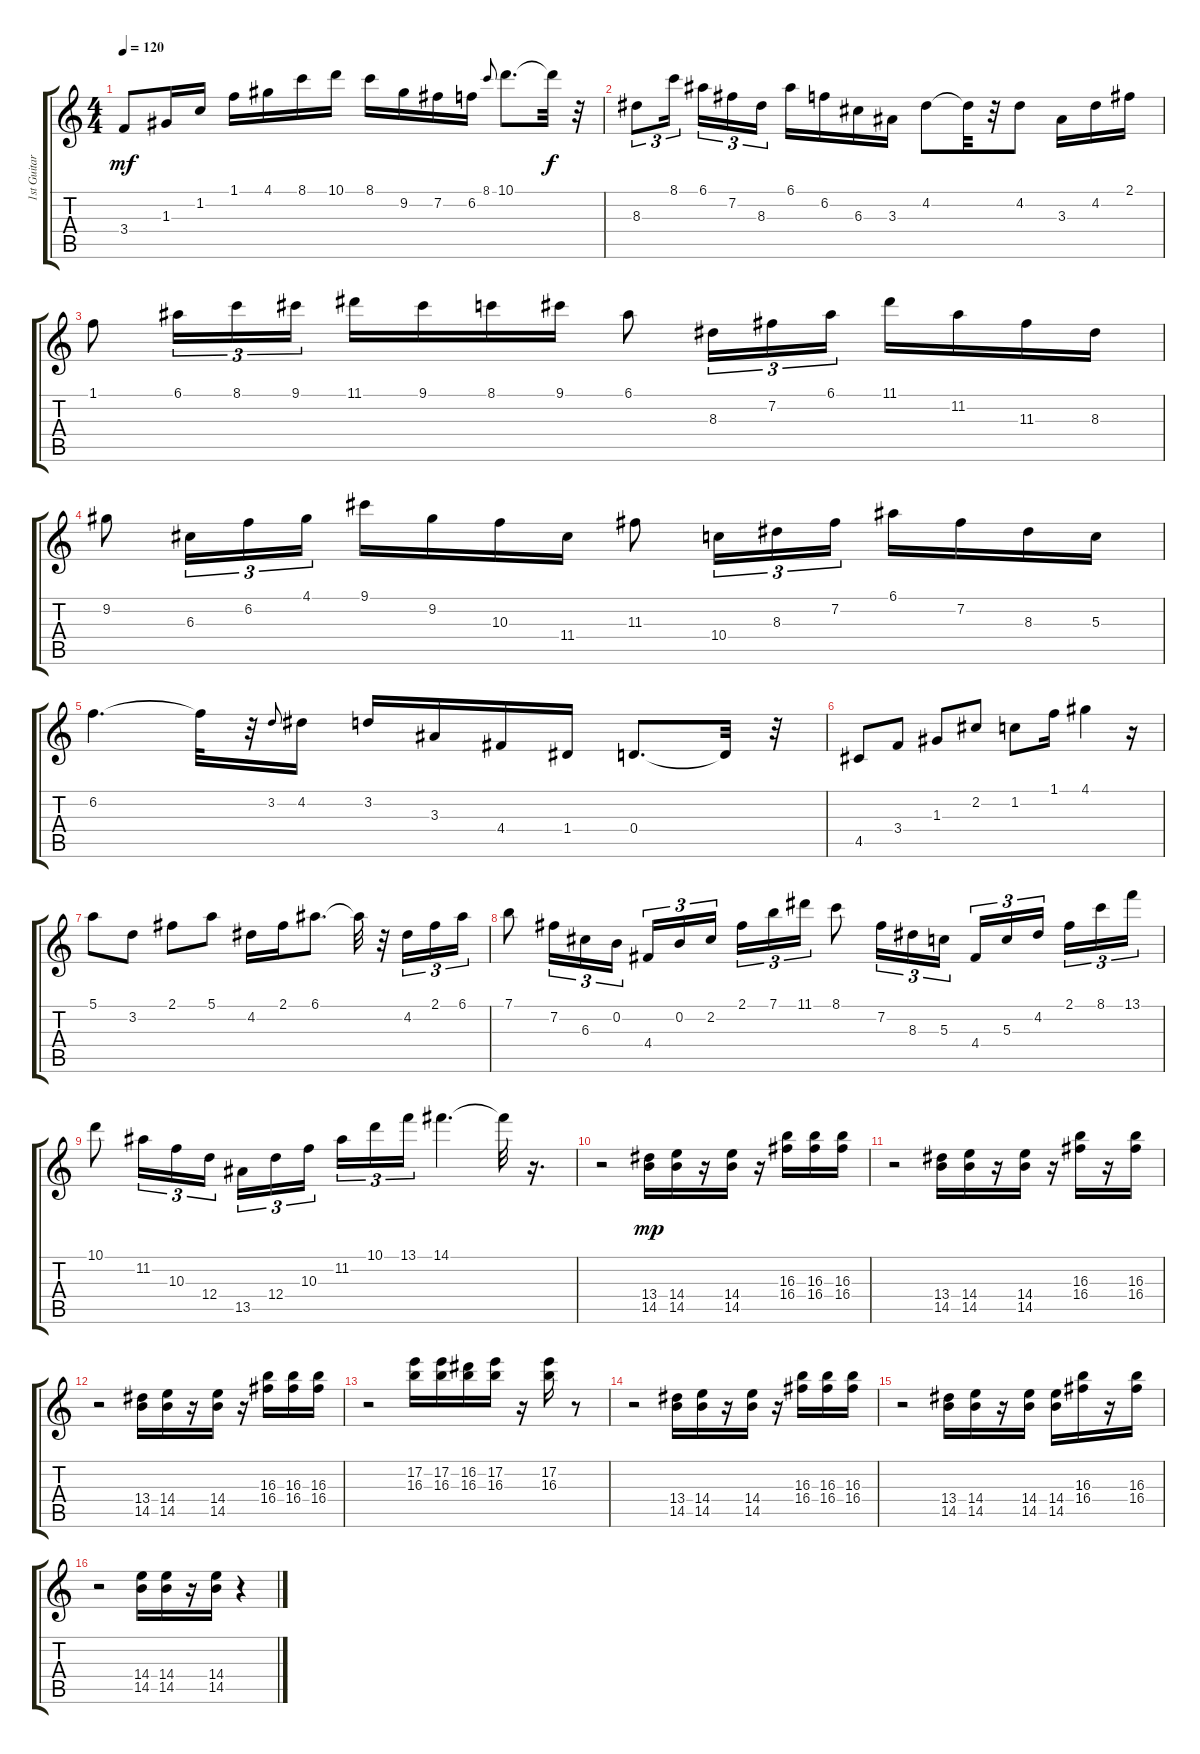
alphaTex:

\track ("1st Guitar" "1st Guitar") {instrument overdrivenguitar}
\staff {score tabs}
\tuning (E4 B3 G3 D3 A2 E2) {hide}
\ts (4 4)
\tempo 120
\clef g2
\ks c
3.4.8{dy mf} 1.3.16 1.2.16 1.1.16 4.1.16 8.1.16 10.1.16 8.1.16 9.2.16 7.2.16 6.2.16 8.1.8{gr onbeat} 10.1.8{d} 10.1{t}.32{dy f} r.32 |
8.3.8{tu (3 2)} 8.1.16{tu (3 2) beam splitsecondary} 6.1.16{tu (3 2)} 7.2.16{tu (3 2)} 8.3.16{tu (3 2)} 6.1.16 6.2.16 6.3.16 3.3.16 4.2.8 4.2{t}.32 r.32 4.2.8 3.3.16 4.2.16 2.1.16 |
1.1.8 6.1.16{tu (3 2)} 8.1.16{tu (3 2)} 9.1.16{tu (3 2)} 11.1.16 9.1.16 8.1.16 9.1.16 6.1.8 8.3.16{tu (3 2)} 7.2.16{tu (3 2)} 6.1.16{tu (3 2)} 11.1.16 11.2.16 11.3.16 8.3.16 |
9.2.8 6.3.16{tu (3 2)} 6.2.16{tu (3 2)} 4.1.16{tu (3 2)} 9.1.16 9.2.16 10.3.16 11.4.16 11.3.8 10.4.16{tu (3 2)} 8.3.16{tu (3 2)} 7.2.16{tu (3 2)} 6.1.16 7.2.16 8.3.16 5.3.16 |
6.2.4{d} 6.2{t}.32 r.32 3.2.8{gr onbeat} 4.2.16 3.2.16 3.3.16 4.4.16 1.4.16 0.4.8{d} 0.4{t}.32 r.32 |
4.5.8 3.4.8 1.3.8 2.2.8 1.2.8 1.1.16 4.1.4 r.16 |
5.1.8 3.2.8 2.1.8 5.1.8 4.2.16 2.1.16 6.1.8{d} 6.1{t}.32 r.32 4.2.16{tu (3 2)} 2.1.16{tu (3 2)} 6.1.16{tu (3 2)} |
7.1.8 7.2.16{tu (3 2)} 6.3.16{tu (3 2)} 0.2.16{tu (3 2)} 4.4.16{tu (3 2)} 0.2.16{tu (3 2)} 2.2.16{tu (3 2) beam splitsecondary} 2.1.16{tu (3 2)} 7.1.16{tu (3 2)} 11.1.16{tu (3 2)} 8.1.8 7.2.16{tu (3 2)} 8.3.16{tu (3 2)} 5.3.16{tu (3 2)} 4.4.16{tu (3 2)} 5.3.16{tu (3 2)} 4.2.16{tu (3 2) beam splitsecondary} 2.1.16{tu (3 2)} 8.1.16{tu (3 2)} 13.1.16{tu (3 2)} |
10.1.8 11.2.16{tu (3 2)} 10.3.16{tu (3 2)} 12.4.16{tu (3 2)} 13.5.16{tu (3 2)} 12.4.16{tu (3 2)} 10.3.16{tu (3 2) beam splitsecondary} 11.2.16{tu (3 2)} 10.1.16{tu (3 2)} 13.1.16{tu (3 2)} 14.1.4{d} 14.1{t}.32 r.16{d} |
r.2 (13.4 14.5).16{dy mp} (14.4 14.5).16 r.16 (14.4 14.5).16 r.16 (16.3 16.4).16 (16.3 16.4).16 (16.3 16.4).16 |
r.2 (13.4 14.5).16 (14.4 14.5).16 r.16 (14.4 14.5).16 r.16 (16.3 16.4).16 r.16 (16.3 16.4).16 |
r.2 (13.4 14.5).16 (14.4 14.5).16 r.16 (14.4 14.5).16 r.16 (16.3 16.4).16 (16.3 16.4).16 (16.3 16.4).16 |
r.2 (17.2 16.3).16 (17.2 16.3).16 (16.2 16.3).16 (17.2 16.3).16 r.16 (17.2 16.3).16 r.8 |
r.2 (13.4 14.5).16 (14.4 14.5).16 r.16 (14.4 14.5).16 r.16 (16.3 16.4).16 (16.3 16.4).16 (16.3 16.4).16 |
r.2 (13.4 14.5).16 (14.4 14.5).16 r.16 (14.4 14.5).16 (14.4 14.5).16 (16.3 16.4).16 r.16 (16.3 16.4).16 |
r.2 (14.4 14.5).16 (14.4 14.5).16 r.16 (14.4 14.5).16 r.4
